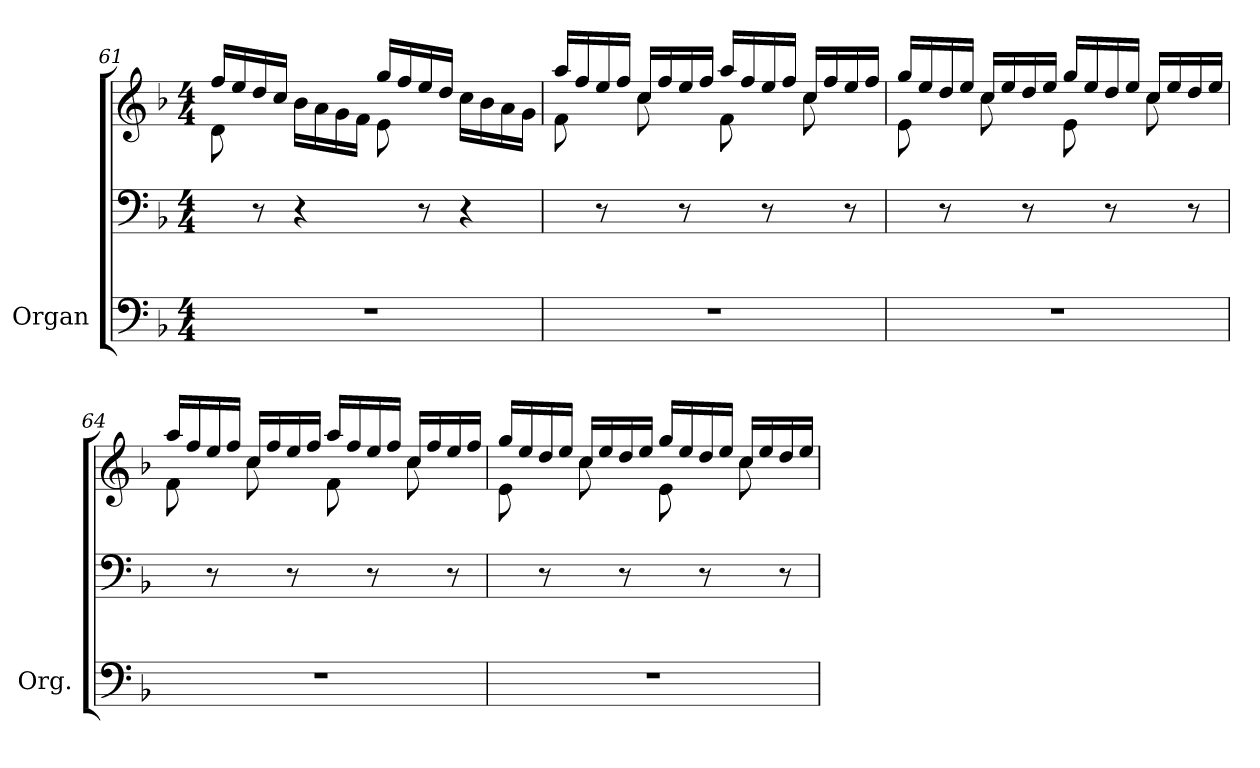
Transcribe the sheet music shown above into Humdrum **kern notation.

**kern	**kern	**kern
*part1	*part1	*part1
*staff3	*staff2	*staff1
*I"Organ	*	*
*I'Org.	*	*
!!LO:LB:g=z
*clefF4	*clefF4	*clefG2
*k[b-]	*k[b-]	*k[b-]
*F:	*F:	*F:
*M4/4	*M4/4	*M4/4
=61	=61	=61
*	*	*^
1r	8ryy	16ff/LL	8d\
.	.	16ee/	.
.	8r	16dd/	4.ryy
.	.	16cc/JJ	.
.	4r	16b-\LL	.
.	.	16a\	.
.	.	16g\	.
.	.	16f\JJ	.
.	8ryy	16gg/LL	8e\
.	.	16ff/	.
.	8r	16ee/	4.ryy
.	.	16dd/JJ	.
.	4r	16cc\LL	.
.	.	16b-\	.
.	.	16a\	.
.	.	16g\JJ	.
=62	=62	=62	=62
1r	8ryy	16aa/LL	8f\
.	.	16ff/	.
.	8r	16ee/	8ryy
.	.	16ff/JJ	.
.	8ryy	16cc/LL	8cc\
.	.	16ff/	.
.	8r	16ee/	8ryy
.	.	16ff/JJ	.
.	8ryy	16aa/LL	8f\
.	.	16ff/	.
.	8r	16ee/	8ryy
.	.	16ff/JJ	.
.	8ryy	16cc/LL	8cc\
.	.	16ff/	.
.	8r	16ee/	8ryy
.	.	16ff/JJ	.
!!LO:PB:g=z	!!
=63	=63	=63	=63
1r	8ryy	16gg/LL	8e\
.	.	16ee/	.
.	8r	16dd/	8ryy
.	.	16ee/JJ	.
.	8ryy	16cc/LL	8cc\
.	.	16ee/	.
.	8r	16dd/	8ryy
.	.	16ee/JJ	.
.	8ryy	16gg/LL	8e\
.	.	16ee/	.
.	8r	16dd/	8ryy
.	.	16ee/JJ	.
.	8ryy	16cc/LL	8cc\
.	.	16ee/	.
.	8r	16dd/	8ryy
.	.	16ee/JJ	.
=64	=64	=64	=64
1r	8ryy	16aa/LL	8f\
.	.	16ff/	.
.	8r	16ee/	8ryy
.	.	16ff/JJ	.
.	8ryy	16cc/LL	8cc\
.	.	16ff/	.
.	8r	16ee/	8ryy
.	.	16ff/JJ	.
.	8ryy	16aa/LL	8f\
.	.	16ff/	.
.	8r	16ee/	8ryy
.	.	16ff/JJ	.
.	8ryy	16cc/LL	8cc\
.	.	16ff/	.
.	8r	16ee/	8ryy
.	.	16ff/JJ	.
!!LO:LB:g=z	!!
=65	=65	=65	=65
1r	8ryy	16gg/LL	8e\
.	.	16ee/	.
.	8r	16dd/	8ryy
.	.	16ee/JJ	.
.	8ryy	16cc/LL	8cc\
.	.	16ee/	.
.	8r	16dd/	8ryy
.	.	16ee/JJ	.
.	8ryy	16gg/LL	8e\
.	.	16ee/	.
.	8r	16dd/	8ryy
.	.	16ee/JJ	.
.	8ryy	16cc/LL	8cc\
.	.	16ee/	.
.	8r	16dd/	8ryy
.	.	16ee/JJ	.
*	*	*v	*v
=	=	=
*-	*-	*-
